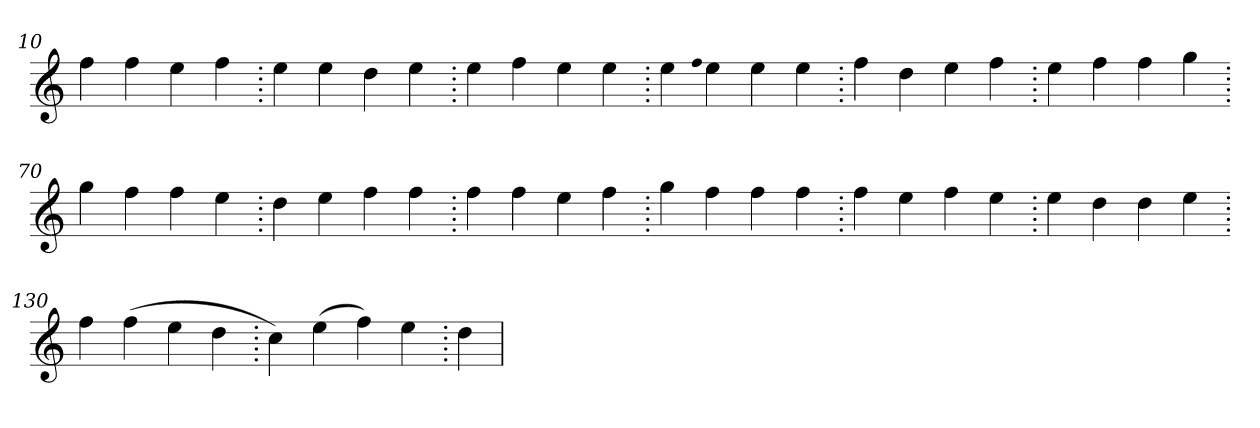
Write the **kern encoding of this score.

**kern
*part1
*staff1
*clefG2
=10.
4ff
4ff
4ee
4ff
=20.
4ee
4ee
4dd
4ee
=30.
4ee
4ff
4ee
4ee
=40.
4ee
qqff
4ee
4ee
4ee
=50.
4ff
4dd
4ee
4ff
=60.
4ee
4ff
4ff
4gg
=70.
4gg
4ff
4ff
4ee
=80.
4dd
4ee
4ff
4ff
=90.
4ff
4ff
4ee
4ff
=100.
4gg
4ff
4ff
4ff
=110.
4ff
4ee
4ff
4ee
=120.
4ee
4dd
4dd
4ee
=130.
4ff
(>4ff
4ee
4dd
=140.
4cc)
(>4ee
4ff)
4ee
=150.
4dd
=
*-
